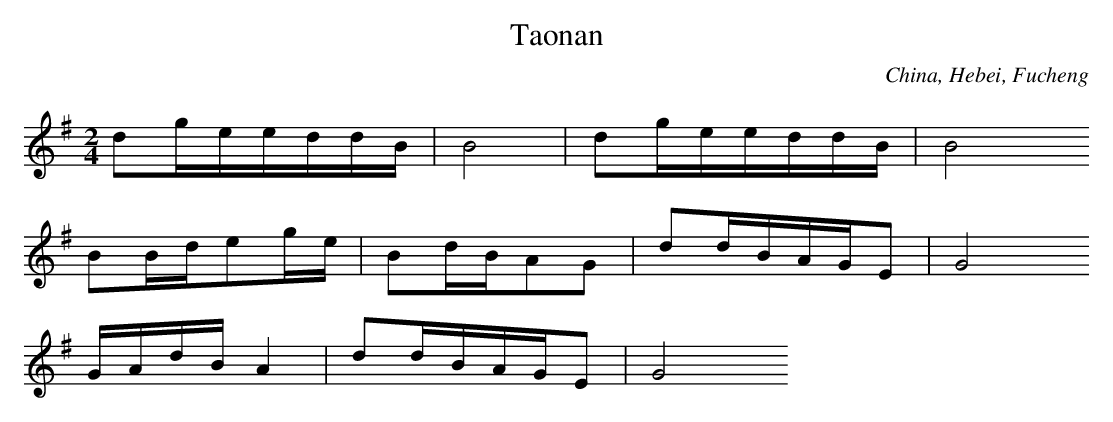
X:1
T: Taonan
O: China, Hebei, Fucheng
M: 2/4
L: 1/16
K: G
d2geeddB | B8 | d2geeddB | B8
B2Bde2ge | B2dBA2G2 | d2dBAGE2 | G8
GAdBA4 | d2dBAGE2 | G8
